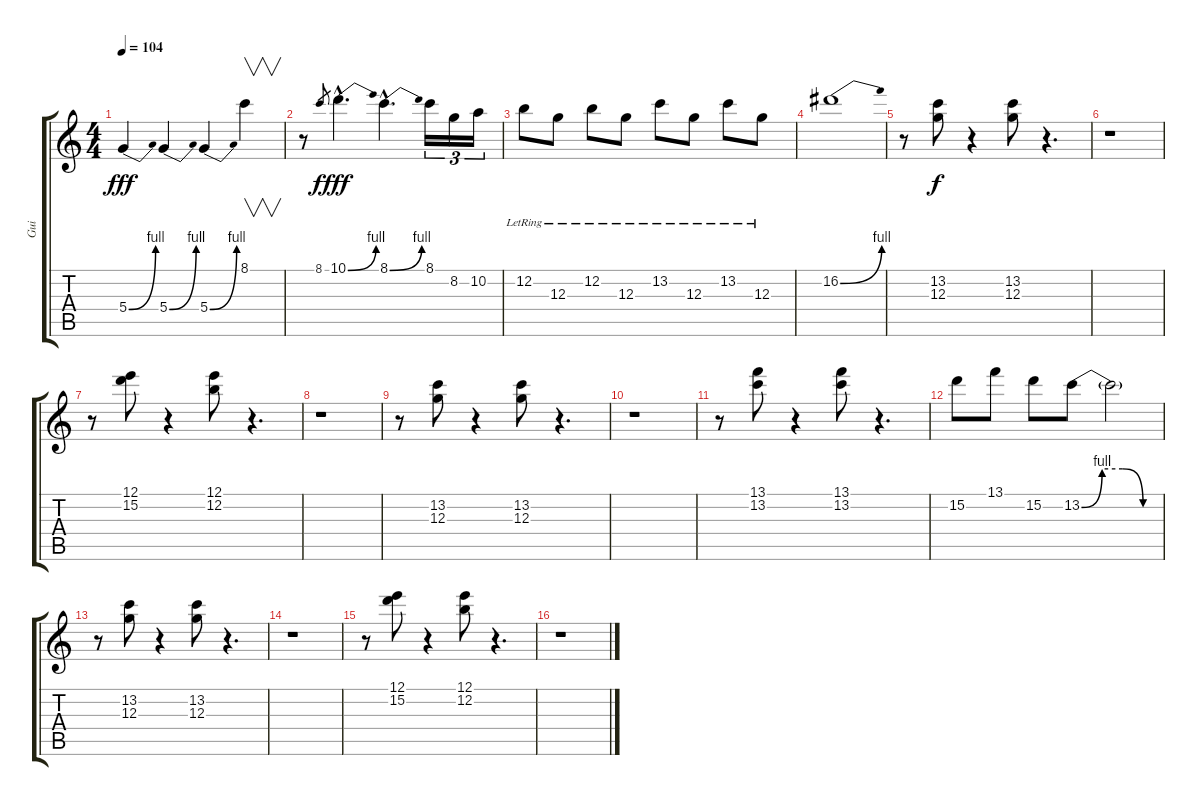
\track ("Gui" "Gui") {instrument overdrivenguitar}
\staff {score tabs}
\tuning (E4 B3 G3 D3 A2 E2) {hide}
\ts (4 4)
\tempo 104
\clef g2
\ks c
5.4{be (bend 0 0 60 4)}.4{dy fff} 5.4{be (bend 0 0 60 4)}.4 5.4{be (bend 0 0 60 4)}.4 8.1.4{v} |
r.8 8.1.8{gr dy f} 10.1{be (bend 0 0 60 4) hac}.4{d dy fff} 8.1{be (bend 0 0 60 4) hac}.4{d} 8.1.16{tu (3 2)} 8.2.16{tu (3 2)} 10.2.16{tu (3 2)} |
12.2{lr}.8 12.3{lr}.8 12.2{lr}.8 12.3{lr}.8 13.2{lr}.8 12.3{lr}.8 13.2{lr}.8 12.3{lr}.8 |
16.2{be (bend 0 0 60 4)}.1 |
r.8 (13.2 12.3).8{dy f} r.4 (13.2 12.3).8 r.4{d} |
r.1 |
r.8 (12.1 15.2).8 r.4 (12.1 12.2).8 r.4{d} |
r.1 |
r.8 (13.2 12.3).8 r.4 (13.2 12.3).8 r.4{d} |
r.1 |
r.8 (13.1 13.2).8 r.4 (13.1 13.2).8 r.4{d} |
15.2.8 13.1.8 15.2.8 13.2{be (custom 0 0 15 4 30 4 45 0 60 0)}.8 13.2{t}.2 |
r.8 (13.2 12.3).8 r.4 (13.2 12.3).8 r.4{d} |
r.1 |
r.8 (12.1 15.2).8 r.4 (12.1 12.2).8 r.4{d} |
r.1
